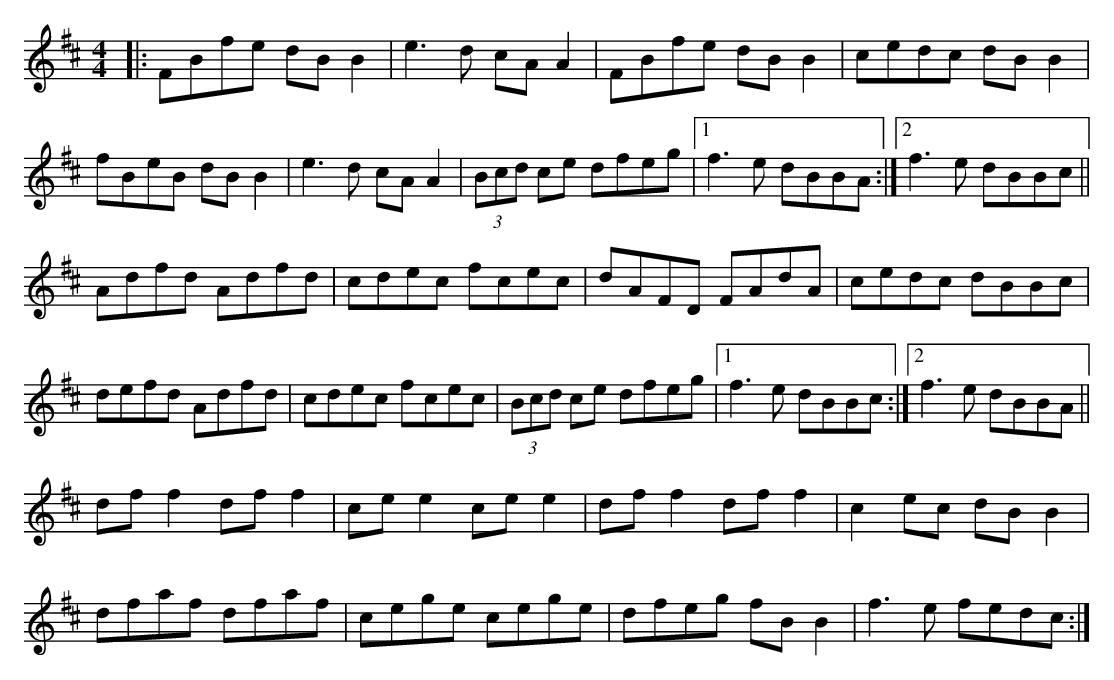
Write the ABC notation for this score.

X:1
M:4/4
K:Bmin
|:FBfe dB B2|e3d cA A2|FBfe dB B2|cedc dB B2|
fBeB dB B2|e3d cA A2|(3Bcd ce dfeg|1 f3e dBBA:|2 f3e dBBc||
Adfd Adfd|cdec fcec|dAFD FAdA|cedc dBBc|
defd Adfd|cdec fcec|(3Bcd ce dfeg|1 f3e dBBc:|2 f3e dBBA||
df f2 df f2|ce e2 ce e2|df f2 df f2|c2ec dB B2|
dfaf dfaf|cege cege|dfeg fB B2|f3e fedc:|
